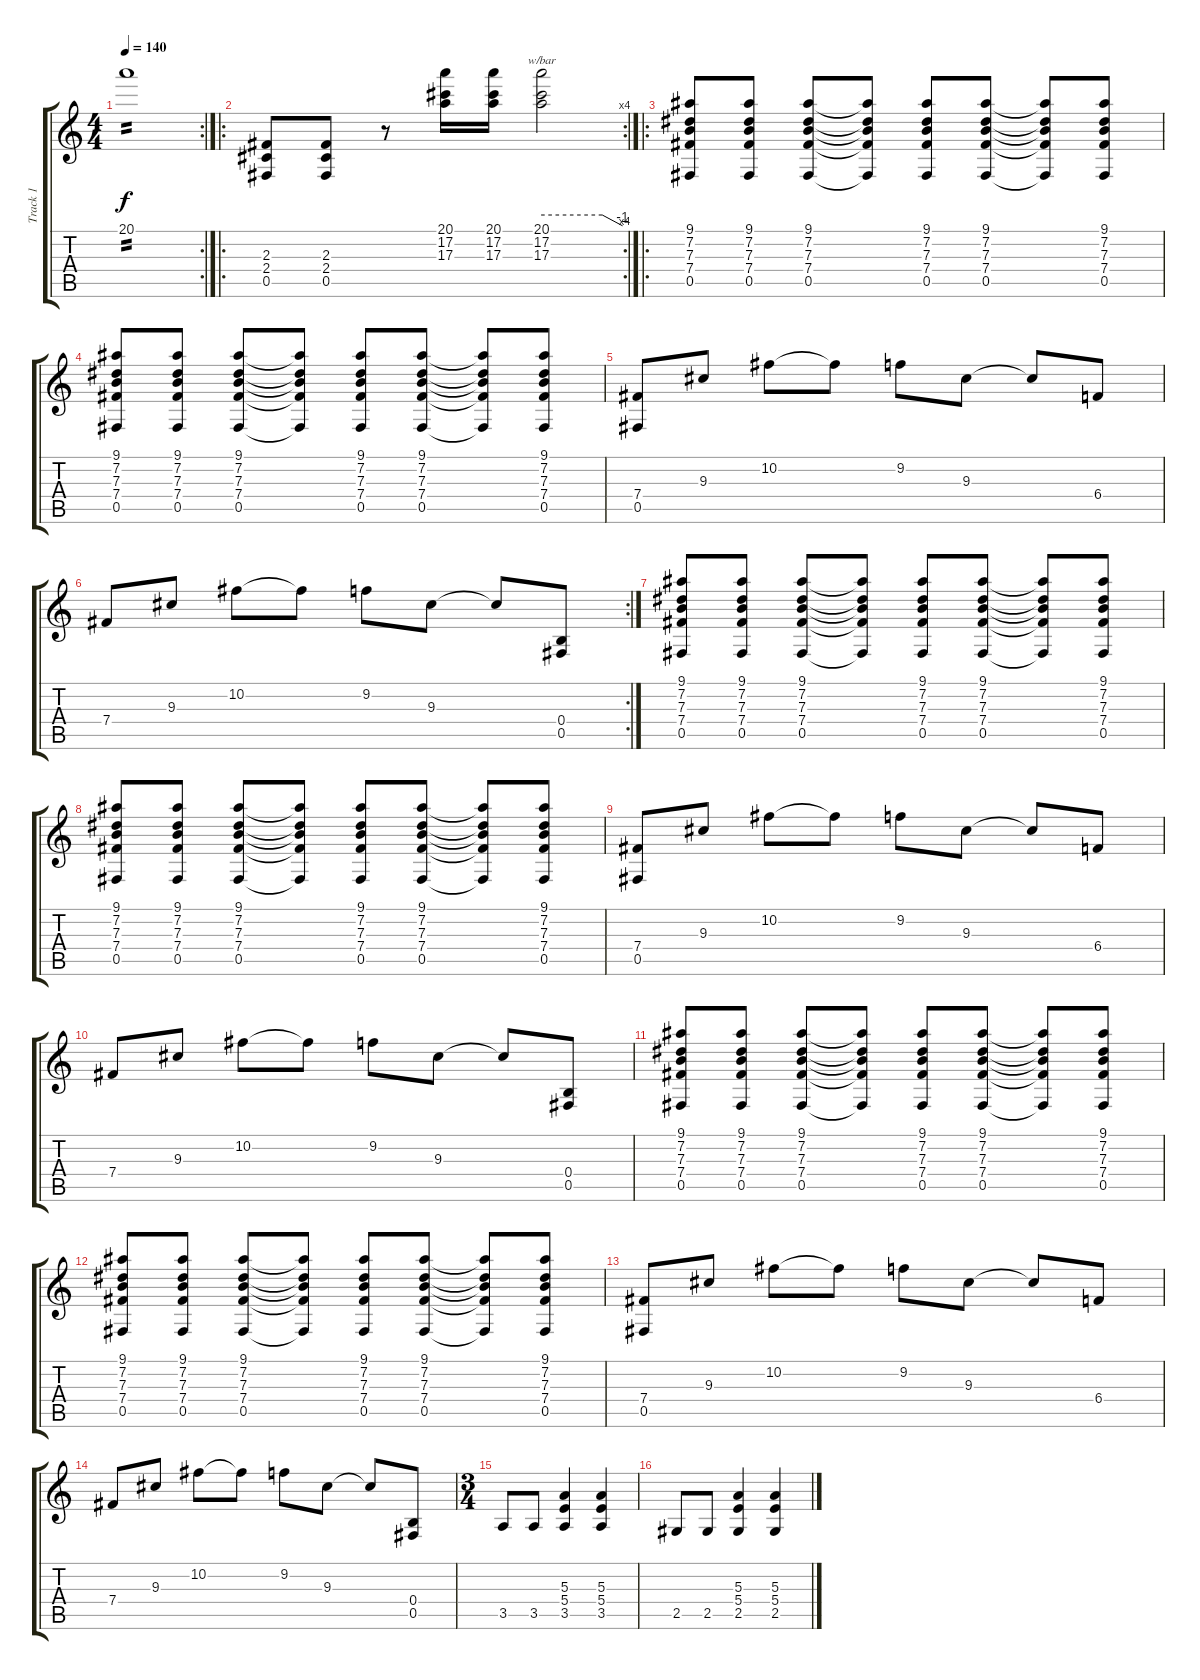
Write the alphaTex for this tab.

\track ("Track 1" "Track 1") {instrument electricguitarclean}
\staff {score tabs}
\tuning (Db4 Ab3 E3 B2 Gb2 Db2) {hide}
\rc 2
\ts (4 4)
\tempo 140
\clef g2
\ks c
20.1.1{tp 2 dy f} |
\ro
\rc 4
(2.3 2.4 0.5).8{instrument electricguitarclean} (2.3 2.4 0.5).8 r.8 (20.1 17.2 17.3).16 (20.1 17.2 17.3).16 (20.1 17.2 17.3).2{tbe (custom default 0 0 45 0 60 -4)} |
\ro
(9.1 7.2 7.3 7.4 0.5).8 (9.1 7.2 7.3 7.4 0.5).8 (9.1 7.2 7.3 7.4 0.5).8 (9.1{t} 7.2{t} 7.3{t} 7.4{t} 0.5{t}).8 (9.1 7.2 7.3 7.4 0.5).8 (9.1 7.2 7.3 7.4 0.5).8 (9.1{t} 7.2{t} 7.3{t} 7.4{t} 0.5{t}).8 (9.1 7.2 7.3 7.4 0.5).8 |
(9.1 7.2 7.3 7.4 0.5).8 (9.1 7.2 7.3 7.4 0.5).8 (9.1 7.2 7.3 7.4 0.5).8 (9.1{t} 7.2{t} 7.3{t} 7.4{t} 0.5{t}).8 (9.1 7.2 7.3 7.4 0.5).8 (9.1 7.2 7.3 7.4 0.5).8 (9.1{t} 7.2{t} 7.3{t} 7.4{t} 0.5{t}).8 (9.1 7.2 7.3 7.4 0.5).8 |
(7.4 0.5).8 9.3.8 10.2.8 10.2{t}.8 9.2.8 9.3.8 9.3{t}.8 6.4.8 |
\rc 2
7.4.8 9.3.8 10.2.8 10.2{t}.8 9.2.8 9.3.8 9.3{t}.8 (0.4 0.5).8 |
(9.1 7.2 7.3 7.4 0.5).8 (9.1 7.2 7.3 7.4 0.5).8 (9.1 7.2 7.3 7.4 0.5).8 (9.1{t} 7.2{t} 7.3{t} 7.4{t} 0.5{t}).8 (9.1 7.2 7.3 7.4 0.5).8 (9.1 7.2 7.3 7.4 0.5).8 (9.1{t} 7.2{t} 7.3{t} 7.4{t} 0.5{t}).8 (9.1 7.2 7.3 7.4 0.5).8 |
(9.1 7.2 7.3 7.4 0.5).8 (9.1 7.2 7.3 7.4 0.5).8 (9.1 7.2 7.3 7.4 0.5).8 (9.1{t} 7.2{t} 7.3{t} 7.4{t} 0.5{t}).8 (9.1 7.2 7.3 7.4 0.5).8 (9.1 7.2 7.3 7.4 0.5).8 (9.1{t} 7.2{t} 7.3{t} 7.4{t} 0.5{t}).8 (9.1 7.2 7.3 7.4 0.5).8 |
(7.4 0.5).8 9.3.8 10.2.8 10.2{t}.8 9.2.8 9.3.8 9.3{t}.8 6.4.8 |
7.4.8 9.3.8 10.2.8 10.2{t}.8 9.2.8 9.3.8 9.3{t}.8 (0.4 0.5).8 |
(9.1 7.2 7.3 7.4 0.5).8 (9.1 7.2 7.3 7.4 0.5).8 (9.1 7.2 7.3 7.4 0.5).8 (9.1{t} 7.2{t} 7.3{t} 7.4{t} 0.5{t}).8 (9.1 7.2 7.3 7.4 0.5).8 (9.1 7.2 7.3 7.4 0.5).8 (9.1{t} 7.2{t} 7.3{t} 7.4{t} 0.5{t}).8 (9.1 7.2 7.3 7.4 0.5).8 |
(9.1 7.2 7.3 7.4 0.5).8 (9.1 7.2 7.3 7.4 0.5).8 (9.1 7.2 7.3 7.4 0.5).8 (9.1{t} 7.2{t} 7.3{t} 7.4{t} 0.5{t}).8 (9.1 7.2 7.3 7.4 0.5).8 (9.1 7.2 7.3 7.4 0.5).8 (9.1{t} 7.2{t} 7.3{t} 7.4{t} 0.5{t}).8 (9.1 7.2 7.3 7.4 0.5).8 |
(7.4 0.5).8 9.3.8 10.2.8 10.2{t}.8 9.2.8 9.3.8 9.3{t}.8 6.4.8 |
7.4.8 9.3.8 10.2.8 10.2{t}.8 9.2.8 9.3.8 9.3{t}.8 (0.4 0.5).8 |
\ts (3 4)
3.5.8 3.5.8 (5.3 5.4 3.5).4 (5.3 5.4 3.5).4 |
2.5.8 2.5.8 (5.3 5.4 2.5).4 (5.3 5.4 2.5).4
